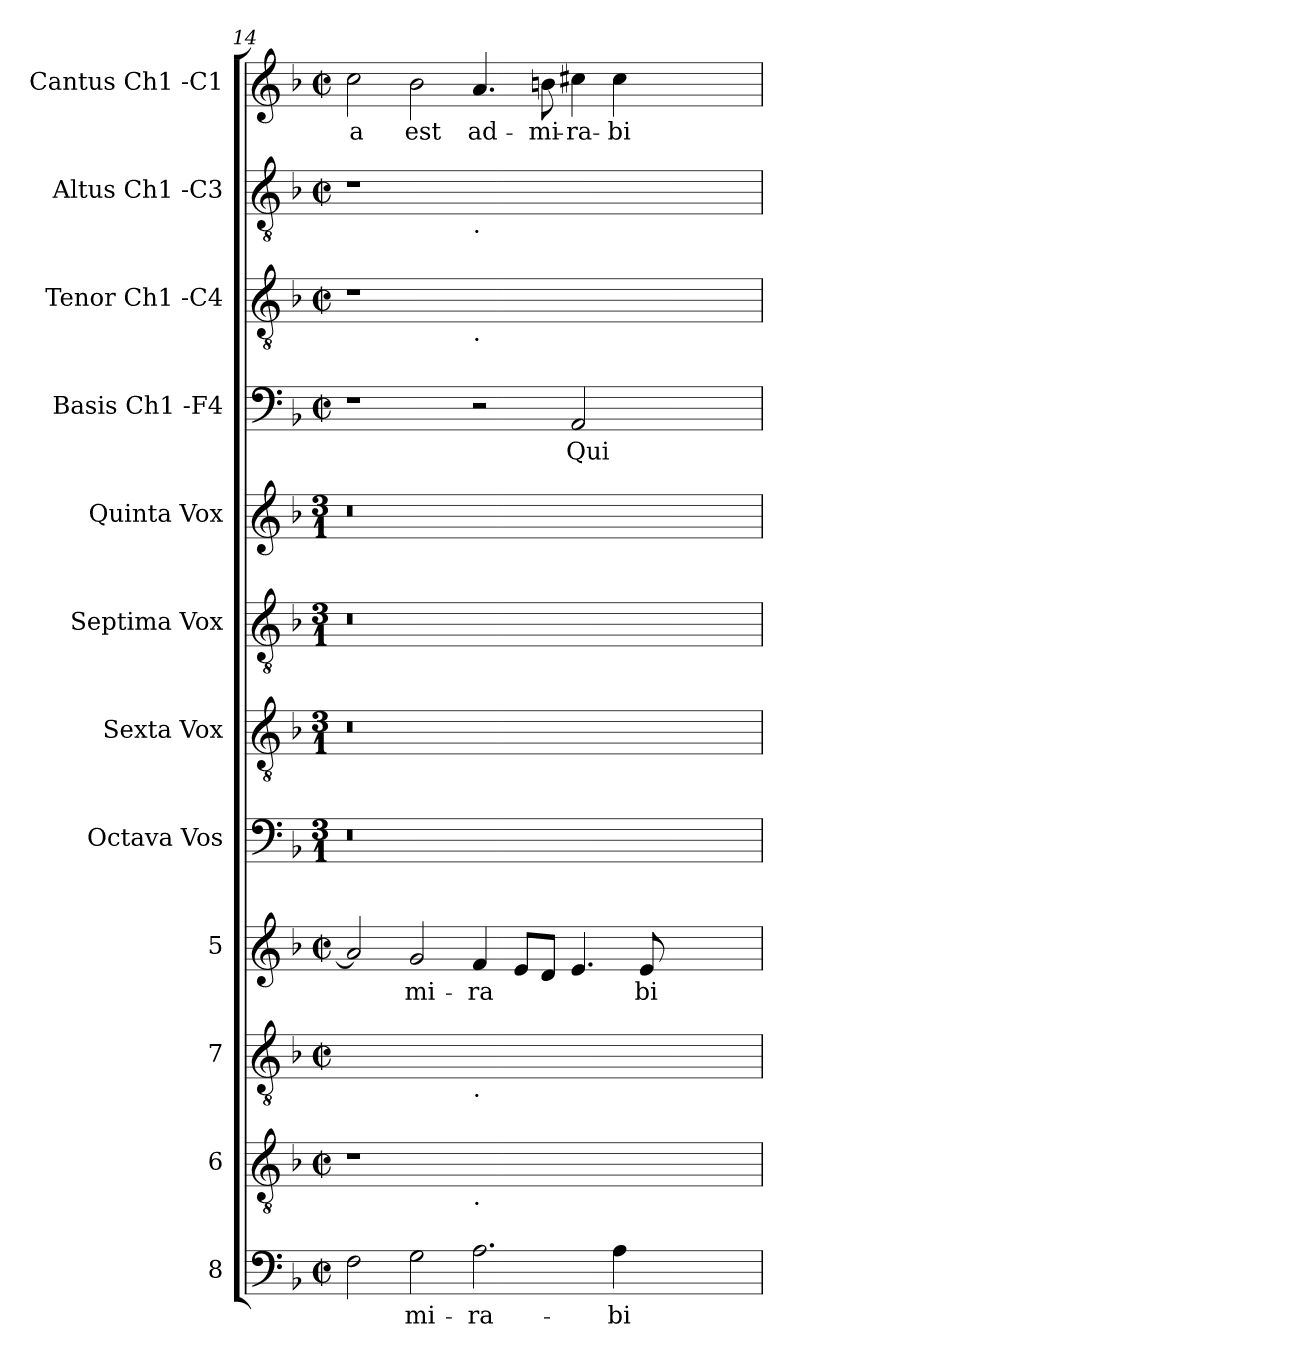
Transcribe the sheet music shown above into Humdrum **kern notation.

**kern	**text	**kern	**kern	**kern	**text	**kern	**kern	**kern	**kern	**kern	**text	**kern	**kern	**kern	**text
*part12	*part12	*part11	*part10	*part9	*part9	*part8	*part7	*part6	*part5	*part4	*part4	*part3	*part2	*part1	*part1
*staff12	*staff12	*staff11	*staff10	*staff9	*staff9	*staff8	*staff7	*staff6	*staff5	*staff4	*staff4	*staff3	*staff2	*staff1	*staff1
*I"8	*	*I"6	*I"7	*I"5	*	*I"Octava  Vos	*I"Sexta  Vox	*I"Septima  Vox	*I"Quinta  Vox	*I"Basis  Ch1 -F4	*	*I"Tenor  Ch1 -C4	*I"Altus  Ch1 -C3	*I"Cantus  Ch1 -C1	*
*	*	*	*	*	*	*	*	*	*	*I'B	*	*I'T	*I'A	*I'C	*
!!LO:PB:g=z
*clefF4	*	*clefGv2	*clefGv2	*clefG2	*	*clefF4	*clefGv2	*clefGv2	*clefG2	*clefF4	*	*clefGv2	*clefGv2	*clefG2	*
*k[b-]	*	*k[b-]	*k[b-]	*k[b-]	*	*k[b-]	*k[b-]	*k[b-]	*k[b-]	*k[b-]	*	*k[b-]	*k[b-]	*k[b-]	*
*F:	*	*F:	*F:	*F:	*	*F:	*F:	*F:	*F:	*F:	*	*F:	*F:	*F:	*
*M2/2	*	*M2/2	*M2/2	*M2/2	*	*M3/1	*M3/1	*M3/1	*M3/1	*M2/2	*	*M2/2	*M2/2	*M2/2	*
*met(c|)	*	*met(c|)	*met(c|)	*met(c|)	*	*	*	*	*	*met(c|)	*	*met(c|)	*met(c|)	*met(c|)	*
=14	=14	=14	=14	=14	=14	=14	=14	=14	=14	=14	=14	=14	=14	=14	=14
!	!LO:LY:b:cj	!	!	!	!LO:LY:b:cj	!	!	!	!	!	!	!	!	!	!LO:LY:b:cj
2F\	--	1r	1ryy	2a/]	--	0.r	0.r	0.r	0.r	1r	.	1r	1r	2cc\	-a
!	!LO:LY:b:cj	!	!	!	!LO:LY:b:cj	!	!	!	!	!	!	!	!	!	!LO:LY:b:cj
2G\	-mi-	.	.	2g/	-mi-	.	.	.	.	.	.	.	.	2b-\	est
!	!	!	!	!	!	!	!	!	!	!	!	!	!LO:TX:b:t=.	!	!
!	!	!	!	!	!	!	!	!	!	!	!	!LO:TX:b:t=.	!	!	!
!	!	!	!LO:TX:b:t=.	!	!	!	!	!	!	!	!	!	!	!	!
!	!	!LO:TX:b:t=.	!	!	!	!	!	!	!	!	!	!	!	!	!
!	!LO:LY:b:cj	!	!	!	!LO:LY:b:cj	!	!	!	!	!	!	!	!	!	!LO:LY:b:cj
2.A\	-ra-	0ryy	0ryy	4f/	-ra-	.	.	.	.	2r	.	0ryy	0ryy	4.a/	ad-
!	!	!	!	!	!LO:LY:b:cj	!	!	!	!	!	!	!	!	!	!
.	.	.	.	8e/L	--	.	.	.	.	.	.	.	.	.	.
!	!	!	!	!	!LO:LY:b:cj	!	!	!	!	!	!	!	!	!	!LO:LY:b:cj
.	.	.	.	8d/J	--	.	.	.	.	.	.	.	.	8bn\	-mi-
!	!	!	!	!	!LO:LY:b:cj	!	!	!	!	!	!LO:LY:b:cj	!	!	!	!LO:LY:b:cj
.	.	.	.	4.e/	--	.	.	.	.	2AA/	Qui-	.	.	4cc#X\	-ra-
!	!LO:LY:b:cj	!	!	!	!	!	!	!	!	!	!	!	!	!	!LO:LY:b:cj
4A\	-bi-	.	.	.	.	.	.	.	.	.	.	.	.	4cc#\	-bi-
!	!	!	!	!	!LO:LY:b:cj	!	!	!	!	!	!	!	!	!	!
.	.	.	.	8e/	-bi-	.	.	.	.	.	.	.	.	.	.
1ryy	.	.	.	1ryy	.	.	.	.	.	1ryy	.	.	.	1ryy	.
=	=	=	=	=	=	=	=	=	=	=	=	=	=	=	=
*-	*-	*-	*-	*-	*-	*-	*-	*-	*-	*-	*-	*-	*-	*-	*-
